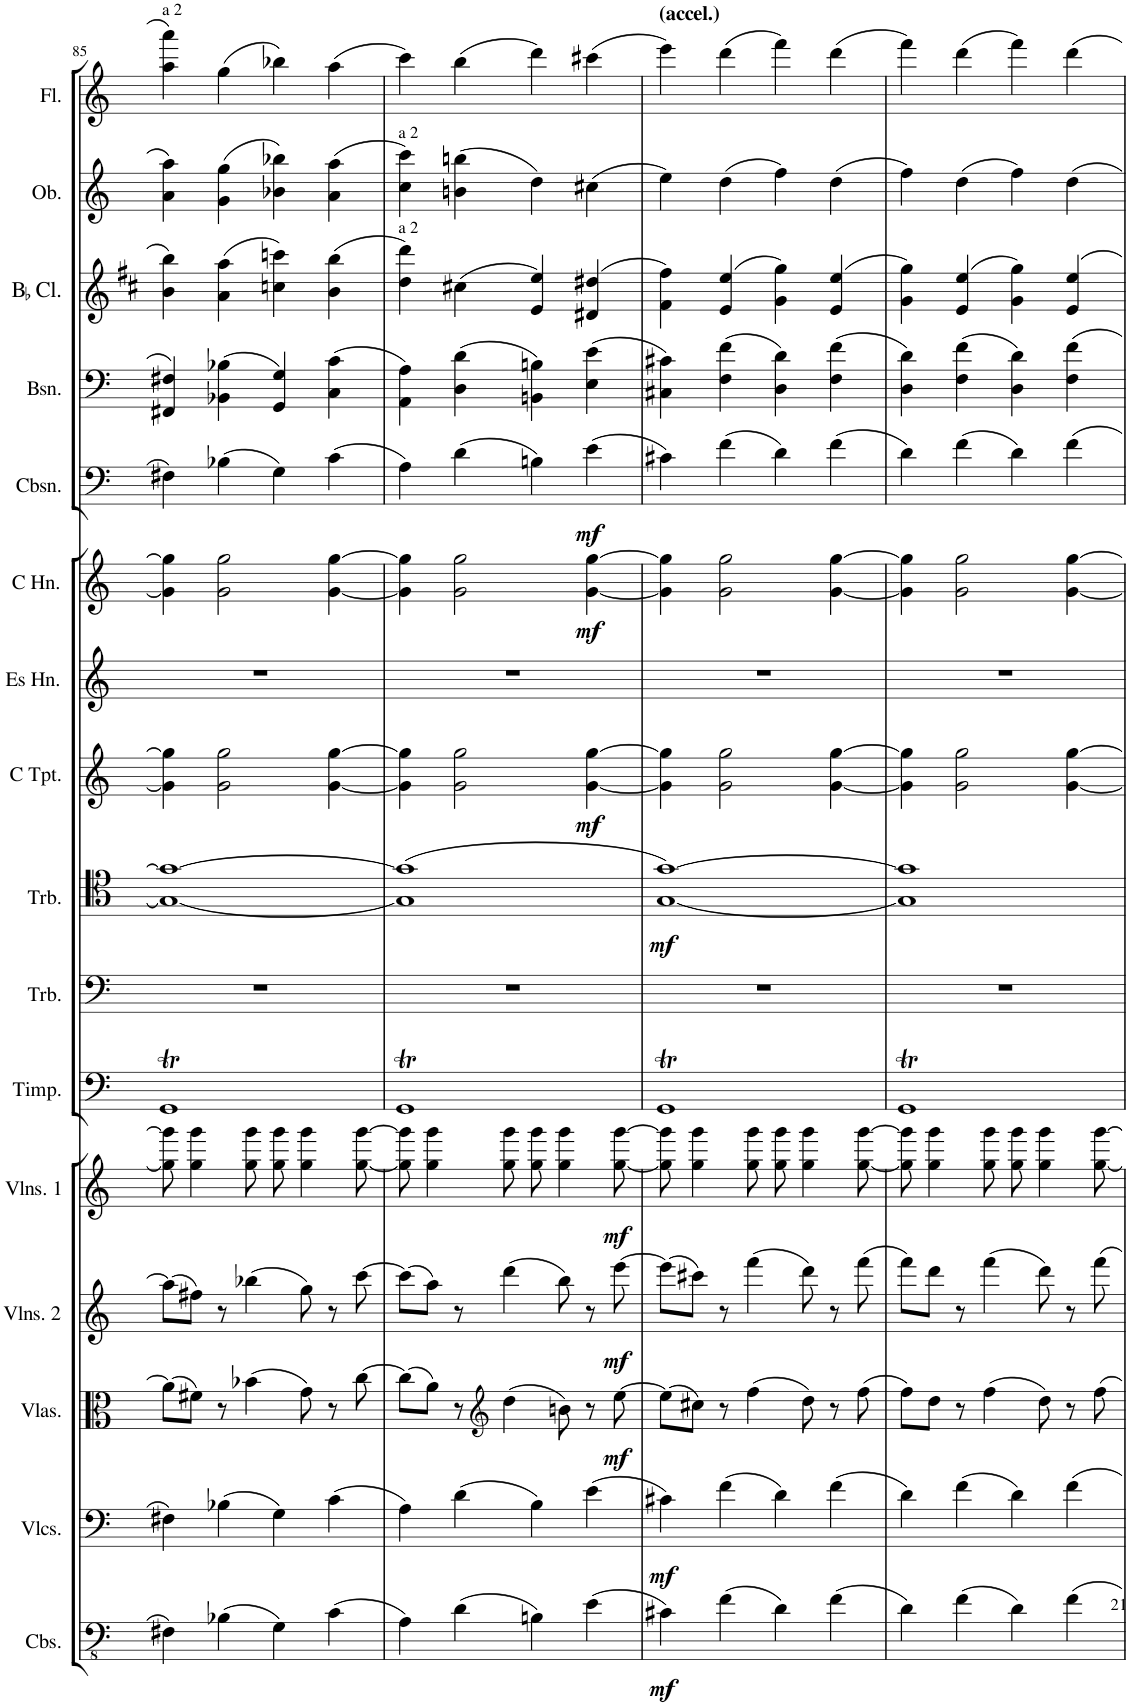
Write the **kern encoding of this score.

**kern	**dynam	**kern	**dynam	**kern	**dynam	**kern	**dynam	**kern	**dynam	**kern	**kern	**kern	**dynam	**kern	**dynam	**kern	**kern	**dynam	**kern	**dynam	**kern	**kern	**kern	**kern
*part16	*part16	*part15	*part15	*part14	*part14	*part13	*part13	*part12	*part12	*part11	*part10	*part9	*part9	*part8	*part8	*part7	*part6	*part6	*part5	*part5	*part4	*part3	*part2	*part1
*staff16	*staff16	*staff15	*staff15	*staff14	*staff14	*staff13	*staff13	*staff12	*staff12	*staff11	*staff10	*staff9	*staff9	*staff8	*staff8	*staff7	*staff6	*staff6	*staff5	*staff5	*staff4	*staff3	*staff2	*staff1
*I"Contrabasses	*	*I"Violoncellos	*	*I"Violas	*	*I"Violins 2	*	*I"Violins 1	*	*I"Timpani in C and G	*I"Trombone 3	*I"Trombone 1 2	*	*I"Trumpet 1 2 in C	*	*I"Horn 3 4  in Es	*I"Horn 1 2 in C	*	*I"Contrabassoon	*	*I"Bassoon 1 2	*I"BaccidentalFlat Clarinet 1 2	*I"Oboe 1 2	*I"Flute 1 2
*I'Cbs.	*	*I'Vlcs.	*	*I'Vlas.	*	*I'Vlns. 2	*	*I'Vlns. 1	*	*I'Timp.	*I'Trb.	*I'Trb.	*	*	*	*	*	*	*I'Cbsn.	*	*I'Bsn.	*I'BaccidentalFlat Cl.	*I'Ob.	*I'Fl.
!!LO:PB:g=z
*clefFv4	*	*clefF4	*	*clefC3	*	*clefG2	*	*clefG2	*	*clefF4	*clefF4	*clefC4	*	*clefG2	*	*clefG2	*clefG2	*	*clefF4	*	*clefF4	*clefG2	*clefG2	*clefG2
*	*	*	*	*	*	*	*	*	*	*	*	*	*	*	*	*Trd5c9	*Trd4c7	*	*Trd7c12	*	*	*Trd1c2	*	*
*k[]	*	*k[]	*	*k[]	*	*k[]	*	*k[]	*	*k[]	*k[]	*k[]	*	*k[]	*	*k[]	*k[]	*	*k[]	*	*k[]	*k[f#c#]	*k[]	*k[]
*M4/4	*	*M4/4	*	*M4/4	*	*M4/4	*	*M4/4	*	*M4/4	*M4/4	*M4/4	*	*M4/4	*	*M4/4	*M4/4	*	*M4/4	*	*M4/4	*M4/4	*M4/4	*M4/4
*met(c)	*	*met(c)	*	*met(c)	*	*met(c)	*	*met(c)	*	*met(c)	*met(c)	*met(c)	*	*met(c)	*	*met(c)	*met(c)	*	*met(c)	*	*met(c)	*met(c)	*met(c)	*met(c)
=85	=85	=85	=85	=85	=85	=85	=85	=85	=85	=85	=85	=85	=85	=85	=85	=85	=85	=85	=85	=85	=85	=85	=85	=85
!	!	!	!	!	!	!	!	!	!	!	!	!	!	!	!	!	!	!	!	!	!	!	!	!LO:TX:a:t=a 2
4FF#X\	.	4F#X\	.	(8a\L]	.	(8aa\L]	.	8gg\] 8ggg\]	.	1GGT	1r	1G_ 1g_	.	4g\] 4gg\]	.	1r	4g\] 4gg\]	.	4F#X\	.	4FF#X/ 4F#X/	4b\ 4bb\	4a\ 4aa\	4aa\ 4aaa\
.	.	.	.	8f#X\J)	.	8ff#X\J)	.	4gg\ 4ggg\	.	.	.	.	.	.	.	.	.	.	.	.	.	.	.	.
(4BB-X\	.	(4B-X\	.	8r	.	8r	.	.	.	.	.	.	.	2g\ 2gg\	.	.	2g\ 2gg\	.	(4B-X\	.	(4BB-X\ 4B-X\	(4a\ 4aa\	(4g\ 4gg\	(4gg\
.	.	.	.	(4b-X\	.	(4bb-X\	.	8gg\ 8ggg\	.	.	.	.	.	.	.	.	.	.	.	.	.	.	.	.
4GG\)	.	4G\)	.	.	.	.	.	8gg\ 8ggg\	.	.	.	.	.	.	.	.	.	.	4G\)	.	4GG/ 4G/)	4ccn\ 4cccn\)	4b-X\ 4bb-X\)	4bb-X\)
.	.	.	.	8g\)	.	8gg\)	.	4gg\ 4ggg\	.	.	.	.	.	.	.	.	.	.	.	.	.	.	.	.
(4C\	.	(4c\	.	8r	.	8r	.	.	.	.	.	.	.	[4g\ [4gg\	.	.	[4g\ [4gg\	.	(4c\	.	(4C\ 4c\	(4b\ 4bb\	(4a\ 4aa\	(4aa\
.	.	.	.	[8cc\	.	[8ccc\	.	[8gg\ [8ggg\	.	.	.	.	.	.	.	.	.	.	.	.	.	.	.	.
=86	=86	=86	=86	=86	=86	=86	=86	=86	=86	=86	=86	=86	=86	=86	=86	=86	=86	=86	=86	=86	=86	=86	=86	=86
!	!	!	!	!	!	!	!	!	!	!	!	!	!	!	!	!	!	!	!	!	!	!	!LO:TX:a:t=a 2	!
!	!	!	!	!	!	!	!	!	!	!	!	!	!	!	!	!	!	!	!	!	!	!LO:TX:a:t=a 2	!	!
4AA\)	.	4A\)	.	(8cc\L]	.	(8ccc\L]	.	8gg\] 8ggg\]	.	1GGT	1r	(1G] 1g]	.	4g\] 4gg\]	.	1r	4g\] 4gg\]	.	4A\)	.	4AA\ 4A\)	4dd\ 4ddd\)	4cc\ 4ccc\)	4ccc\)
.	.	.	.	8a\J)	.	8aa\J)	.	4gg\ 4ggg\	.	.	.	.	.	.	.	.	.	.	.	.	.	.	.	.
(4D\	.	(4d\	.	8r	.	8r	.	.	.	.	.	.	.	2g\ 2gg\	.	.	2g\ 2gg\	.	(4d\	.	(4D\ 4d\	(4cc#X\	(4bn\ 4bbn\	(4bb\
*	*	*	*	*clefG2	*	*	*	*	*	*	*	*	*	*	*	*	*	*	*	*	*	*	*	*
.	.	.	.	(4dd\	.	(4ddd\	.	8gg\ 8ggg\	.	.	.	.	.	.	.	.	.	.	.	.	.	.	.	.
4BBn\)	.	4B\)	.	.	.	.	.	8gg\ 8ggg\	.	.	.	.	.	.	.	.	.	.	4Bn\)	.	4BBn\ 4Bn\)	4e/ 4ee/)	4dd\)	4ddd\)
.	.	.	.	8bn\)	.	8bb\)	.	4gg\ 4ggg\	.	.	.	.	.	.	.	.	.	.	.	.	.	.	.	.
!	!	!	!	!	!	!	!	!	!	!	!	!	!	!	!LO:DY:b	!	!	!LO:DY:b	!	!LO:DY:b	!	!	!	!
(4E\	.	(4e\	.	8r	.	8r	.	.	.	.	.	.	.	[4g\ [4gg\	mf	.	[4g\ [4gg\	mf	(4e\	mf	(4E\ 4e\	(4d#X/ 4dd#X/	(4cc#X\	(4ccc#X\
!	!	!	!	!	!LO:DY:b	!	!LO:DY:b	!	!LO:DY:b	!	!	!	!	!	!	!	!	!	!	!	!	!	!	!
.	.	.	.	[8ee\	mf	[8eee\	mf	[8gg\ [8ggg\	mf	.	.	.	.	.	.	.	.	.	.	.	.	.	.	.
=87	=87	=87	=87	=87	=87	=87	=87	=87	=87	=87	=87	=87	=87	=87	=87	=87	=87	=87	=87	=87	=87	=87	=87	=87
!	!	!	!	!	!	!	!	!	!	!	!	!	!	!	!	!	!	!	!	!	!	!	!	!LO:TX:a:B:t=(accel.)
!	!LO:DY:b	!	!LO:DY:b	!	!	!	!	!	!	!	!	!	!LO:DY:b	!	!	!	!	!	!	!	!	!	!	!
4C#X\)	mf	4c#X\)	mf	(8ee\L]	.	(8eee\L]	.	8gg\] 8ggg\]	.	1GGT	1r	[1G [1g)	mf	4g\] 4gg\]	.	1r	4g\] 4gg\]	.	4c#X\)	.	4C#X\ 4c#X\)	4f#\ 4ff#\)	4ee\)	4eee\)
.	.	.	.	8cc#X\J)	.	8ccc#X\J)	.	4gg\ 4ggg\	.	.	.	.	.	.	.	.	.	.	.	.	.	.	.	.
(4F\	.	(4f\	.	8r	.	8r	.	.	.	.	.	.	.	2g\ 2gg\	.	.	2g\ 2gg\	.	(4f\	.	(4F\ 4f\	(4e/ 4ee/	(4dd\	(4ddd\
.	.	.	.	(4ff\	.	(4fff\	.	8gg\ 8ggg\	.	.	.	.	.	.	.	.	.	.	.	.	.	.	.	.
4D\)	.	4d\)	.	.	.	.	.	8gg\ 8ggg\	.	.	.	.	.	.	.	.	.	.	4d\)	.	4D\ 4d\)	4g\ 4gg\)	4ff\)	4fff\)
.	.	.	.	8dd\)	.	8ddd\)	.	4gg\ 4ggg\	.	.	.	.	.	.	.	.	.	.	.	.	.	.	.	.
(4F\	.	(4f\	.	8r	.	8r	.	.	.	.	.	.	.	[4g\ [4gg\	.	.	[4g\ [4gg\	.	(4f\	.	(4F\ 4f\	(4e/ 4ee/	(4dd\	(4ddd\
.	.	.	.	(8ff\	.	(8fff\	.	[8gg\ [8ggg\	.	.	.	.	.	.	.	.	.	.	.	.	.	.	.	.
=88	=88	=88	=88	=88	=88	=88	=88	=88	=88	=88	=88	=88	=88	=88	=88	=88	=88	=88	=88	=88	=88	=88	=88	=88
4D\)	.	4d\)	.	8ff\L)	.	8fff\L)	.	8gg\] 8ggg\]	.	1GGT	1r	1G] 1g]	.	4g\] 4gg\]	.	1r	4g\] 4gg\]	.	4d\)	.	4D\ 4d\)	4g\ 4gg\)	4ff\)	4fff\)
.	.	.	.	8dd\J	.	8ddd\J	.	4gg\ 4ggg\	.	.	.	.	.	.	.	.	.	.	.	.	.	.	.	.
(4F\	.	(4f\	.	8r	.	8r	.	.	.	.	.	.	.	2g\ 2gg\	.	.	2g\ 2gg\	.	(4f\	.	(4F\ 4f\	(4e/ 4ee/	(4dd\	(4ddd\
.	.	.	.	(4ff\	.	(4fff\	.	8gg\ 8ggg\	.	.	.	.	.	.	.	.	.	.	.	.	.	.	.	.
4D\)	.	4d\)	.	.	.	.	.	8gg\ 8ggg\	.	.	.	.	.	.	.	.	.	.	4d\)	.	4D\ 4d\)	4g\ 4gg\)	4ff\)	4fff\)
.	.	.	.	8dd\)	.	8ddd\)	.	4gg\ 4ggg\	.	.	.	.	.	.	.	.	.	.	.	.	.	.	.	.
4F\	.	4f\	.	8r	.	8r	.	.	.	.	.	.	.	[4g\ [4gg\	.	.	[4g\ [4gg\	.	4f\	.	4F\ 4f\	4e/ 4ee/	4dd\	4ddd\
.	.	.	.	8ff\	.	8fff\	.	[8gg\ [8ggg\	.	.	.	.	.	.	.	.	.	.	.	.	.	.	.	.
=	=	=	=	=	=	=	=	=	=	=	=	=	=	=	=	=	=	=	=	=	=	=	=	=
*-	*-	*-	*-	*-	*-	*-	*-	*-	*-	*-	*-	*-	*-	*-	*-	*-	*-	*-	*-	*-	*-	*-	*-	*-
